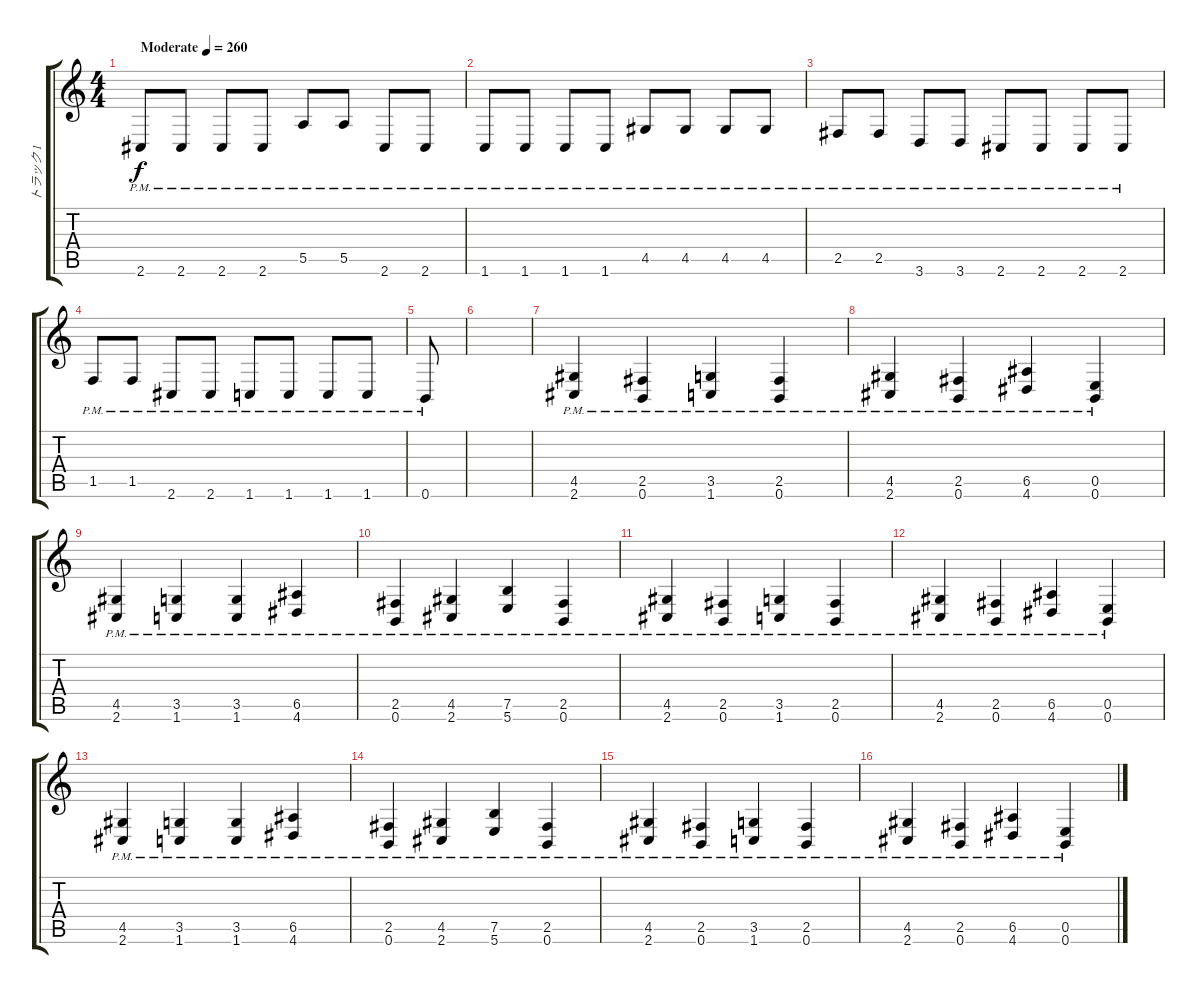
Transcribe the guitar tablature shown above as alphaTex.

\track ("トラック 1" "トラック 1") {instrument distortionguitar}
\staff {score tabs}
\tuning (B3 Gb3 D3 A2 E2 B1) {hide}
\ts (4 4)
\tempo (260 "Moderate")
\clef g2
\ks c
2.6{pm}.8{dy f instrument distortionguitar} 2.6{pm}.8 2.6{pm}.8 2.6{pm}.8 5.5{pm}.8 5.5{pm}.8 2.6{pm}.8 2.6{pm}.8 |
1.6{pm}.8 1.6{pm}.8 1.6{pm}.8 1.6{pm}.8 4.5{pm}.8 4.5{pm}.8 4.5{pm}.8 4.5{pm}.8 |
2.5{pm}.8 2.5{pm}.8 3.6{pm}.8 3.6{pm}.8 2.6{pm}.8 2.6{pm}.8 2.6{pm}.8 2.6{pm}.8 |
1.5{pm}.8 1.5{pm}.8 2.6{pm}.8 2.6{pm}.8 1.6{pm}.8 1.6{pm}.8 1.6{pm}.8 1.6{pm}.8 |
0.6{pm}.8 |
|
(4.5{pm} 2.6{pm}).4 (2.5{pm} 0.6{pm}).4 (3.5{pm} 1.6{pm}).4 (2.5{pm} 0.6{pm}).4 |
(4.5{pm} 2.6{pm}).4 (2.5{pm} 0.6{pm}).4 (6.5{pm} 4.6{pm}).4 (0.5{pm} 0.6{pm}).4 |
(4.5{pm} 2.6{pm}).4 (3.5{pm} 1.6{pm}).4 (3.5{pm} 1.6{pm}).4 (6.5{pm} 4.6{pm}).4 |
(2.5{pm} 0.6{pm}).4 (4.5{pm} 2.6{pm}).4 (7.5{pm} 5.6{pm}).4 (2.5{pm} 0.6{pm}).4 |
(4.5{pm} 2.6{pm}).4 (2.5{pm} 0.6{pm}).4 (3.5{pm} 1.6{pm}).4 (2.5{pm} 0.6{pm}).4 |
(4.5{pm} 2.6{pm}).4 (2.5{pm} 0.6{pm}).4 (6.5{pm} 4.6{pm}).4 (0.5{pm} 0.6{pm}).4 |
(4.5{pm} 2.6{pm}).4 (3.5{pm} 1.6{pm}).4 (3.5{pm} 1.6{pm}).4 (6.5{pm} 4.6{pm}).4 |
(2.5{pm} 0.6{pm}).4 (4.5{pm} 2.6{pm}).4 (7.5{pm} 5.6{pm}).4 (2.5{pm} 0.6{pm}).4 |
(4.5{pm} 2.6{pm}).4 (2.5{pm} 0.6{pm}).4 (3.5{pm} 1.6{pm}).4 (2.5{pm} 0.6{pm}).4 |
(4.5{pm} 2.6{pm}).4 (2.5{pm} 0.6{pm}).4 (6.5{pm} 4.6{pm}).4 (0.5{pm} 0.6{pm}).4
